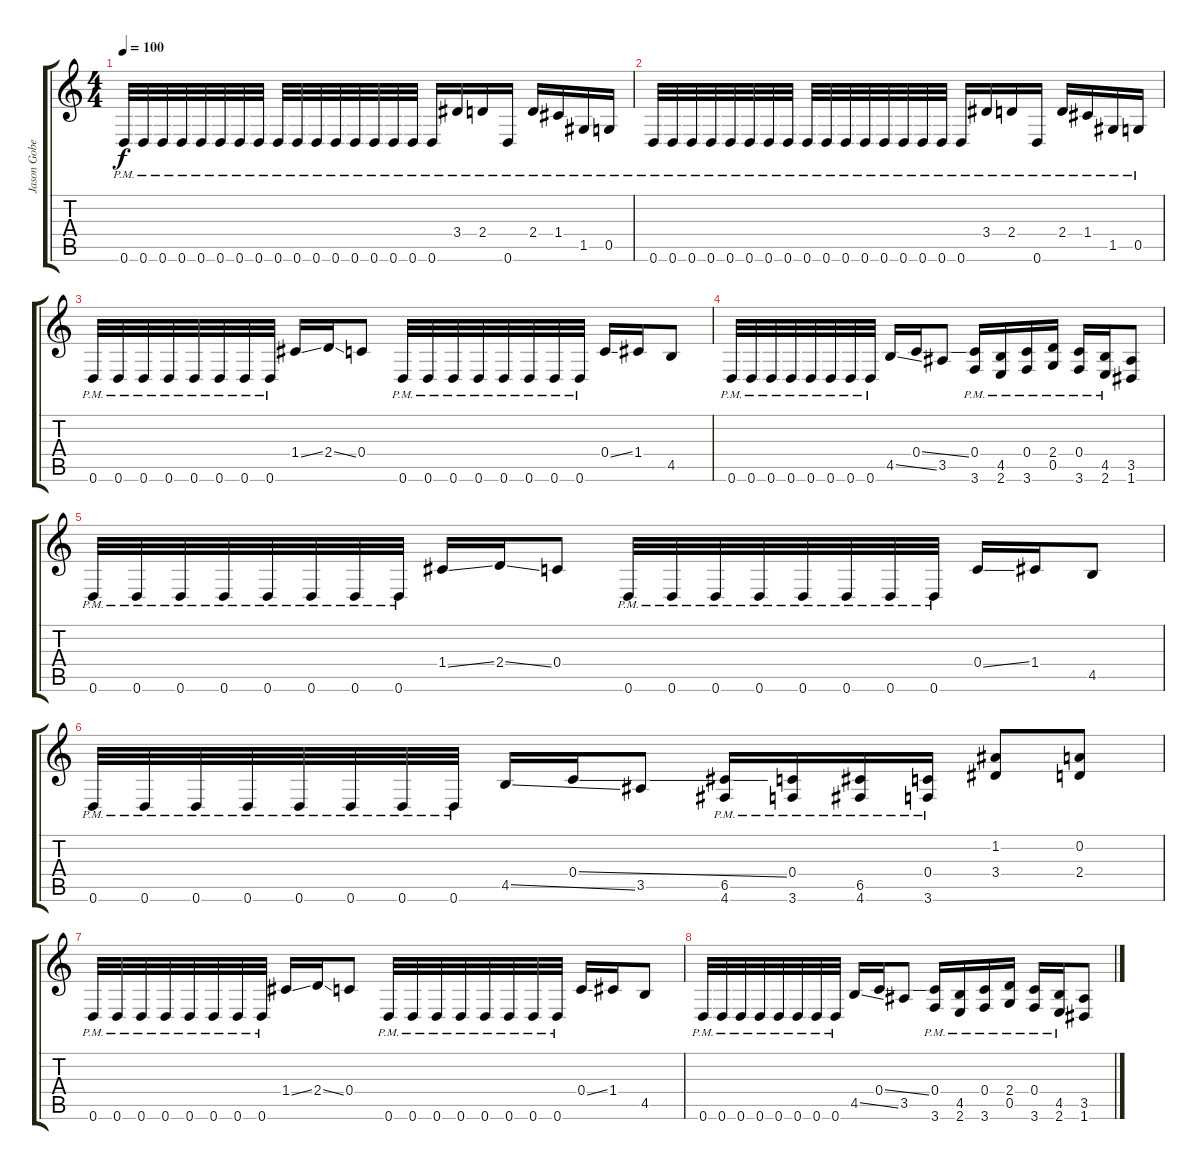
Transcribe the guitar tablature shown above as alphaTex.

\track ("Jason Gobel " "Jason Gobe") {instrument distortionguitar}
\staff {score tabs}
\tuning (D4 A3 F3 C3 G2 D2) {hide}
\ts (4 4)
\tempo 100
\clef g2
\ks c
0.6{pm}.32{dy f} 0.6{pm}.32 0.6{pm}.32 0.6{pm}.32 0.6{pm}.32 0.6{pm}.32 0.6{pm}.32 0.6{pm}.32 0.6{pm}.32 0.6{pm}.32 0.6{pm}.32 0.6{pm}.32 0.6{pm}.32 0.6{pm}.32 0.6{pm}.32 0.6{pm}.32 0.6{pm}.16 3.4{pm}.16 2.4{pm}.16 0.6{pm}.16 2.4{pm}.16 1.4{pm}.16 1.5{pm}.16 0.5{pm}.16 |
0.6{pm}.32 0.6{pm}.32 0.6{pm}.32 0.6{pm}.32 0.6{pm}.32 0.6{pm}.32 0.6{pm}.32 0.6{pm}.32 0.6{pm}.32 0.6{pm}.32 0.6{pm}.32 0.6{pm}.32 0.6{pm}.32 0.6{pm}.32 0.6{pm}.32 0.6{pm}.32 0.6{pm}.16 3.4{pm}.16 2.4{pm}.16 0.6{pm}.16 2.4{pm}.16 1.4{pm}.16 1.5{pm}.16 0.5{pm}.16 |
\section ("" "")
0.6{pm}.32 0.6{pm}.32 0.6{pm}.32 0.6{pm}.32 0.6{pm}.32 0.6{pm}.32 0.6{pm}.32 0.6{pm}.32 1.4{ss}.16 2.4{ss}.16 0.4.8 0.6{pm}.32 0.6{pm}.32 0.6{pm}.32 0.6{pm}.32 0.6{pm}.32 0.6{pm}.32 0.6{pm}.32 0.6{pm}.32 0.4{ss}.16 1.4.16 4.5.8 |
0.6{pm}.32 0.6{pm}.32 0.6{pm}.32 0.6{pm}.32 0.6{pm}.32 0.6{pm}.32 0.6{pm}.32 0.6{pm}.32 4.5{ss}.16 0.4{ss}.16 3.5.8 (0.4{pm} 3.6{pm}).16 (4.5{pm} 2.6{pm}).16 (0.4{pm} 3.6{pm}).16 (2.4{pm} 0.5{pm}).16 (0.4{pm} 3.6{pm}).16 (4.5{pm} 2.6{pm}).16 (3.5 1.6).8 |
0.6{pm}.32 0.6{pm}.32 0.6{pm}.32 0.6{pm}.32 0.6{pm}.32 0.6{pm}.32 0.6{pm}.32 0.6{pm}.32 1.4{ss}.16 2.4{ss}.16 0.4.8 0.6{pm}.32 0.6{pm}.32 0.6{pm}.32 0.6{pm}.32 0.6{pm}.32 0.6{pm}.32 0.6{pm}.32 0.6{pm}.32 0.4{ss}.16 1.4.16 4.5.8 |
0.6{pm}.32 0.6{pm}.32 0.6{pm}.32 0.6{pm}.32 0.6{pm}.32 0.6{pm}.32 0.6{pm}.32 0.6{pm}.32 4.5{ss}.16 0.4{ss}.16 3.5.8 (6.5{pm} 4.6{pm}).16 (0.4{pm} 3.6{pm}).16 (6.5{pm} 4.6{pm}).16 (0.4{pm} 3.6{pm}).16 (1.2 3.4).8 (0.2 2.4).8 |
0.6{pm}.32 0.6{pm}.32 0.6{pm}.32 0.6{pm}.32 0.6{pm}.32 0.6{pm}.32 0.6{pm}.32 0.6{pm}.32 1.4{ss}.16 2.4{ss}.16 0.4.8 0.6{pm}.32 0.6{pm}.32 0.6{pm}.32 0.6{pm}.32 0.6{pm}.32 0.6{pm}.32 0.6{pm}.32 0.6{pm}.32 0.4{ss}.16 1.4.16 4.5.8 |
0.6{pm}.32 0.6{pm}.32 0.6{pm}.32 0.6{pm}.32 0.6{pm}.32 0.6{pm}.32 0.6{pm}.32 0.6{pm}.32 4.5{ss}.16 0.4{ss}.16 3.5.8 (0.4{pm} 3.6{pm}).16 (4.5{pm} 2.6{pm}).16 (0.4{pm} 3.6{pm}).16 (2.4{pm} 0.5{pm}).16 (0.4{pm} 3.6{pm}).16 (4.5{pm} 2.6{pm}).16 (3.5 1.6).8
